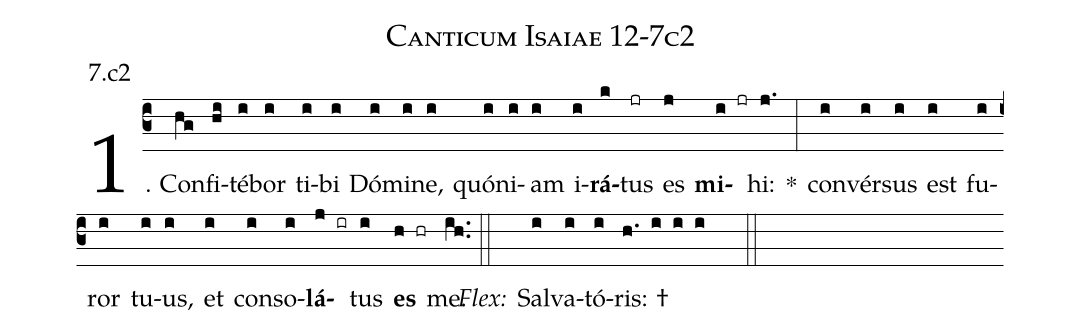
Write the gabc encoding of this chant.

name: Canticum Isaiae 12-7c2;
annotation: 7.c2;
%%
(c3)1. Con(hg)fi(hi)té(i)bor(i) ti(i)bi(i) Dó(i)mi(i)ne,(i) quón(i)i(i)am(i) i(i)<b>rá</b>(k)tus(jr) es(j) <b>mi</b>(i jr)hi:(j.) *(:) con(i)vér(i)sus(i) est(i) fu(i)ror(i) tu(i)us,(i) et(i) con(i)so(i)<b>lá</b>(j ir)tus(i) <b>es</b>(h hr) me.(ih..) (::)
<i>Flex:</i>()  Sal(i)va(i)tó(i)ris: †(h. i i i  ::)
